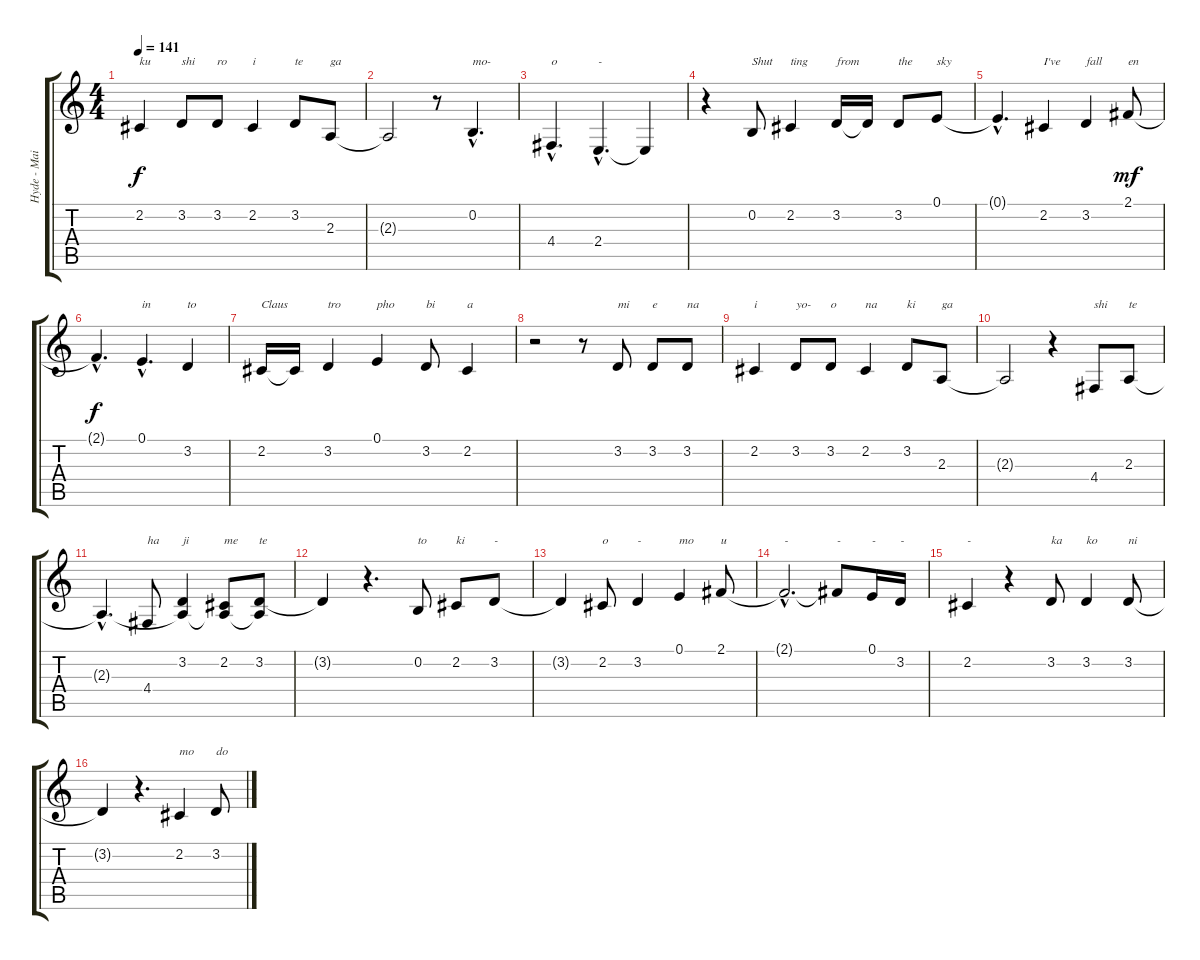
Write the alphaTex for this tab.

\track ("Hyde - Main" "Hyde - Mai") {instrument cello}
\staff {score tabs}
\tuning (E4 B3 G3 D3 A2 E2) {hide}
\ts (4 4)
\tempo 141
\clef g2
\ks c
2.2.4{txt "ku" dy f} 3.2.8{txt "shi"} 3.2.8{txt "ro"} 2.2.4{txt "i"} 3.2.8{txt "te"} 2.3.8{txt "ga"} |
2.3{t}.2 r.8 0.2{hac}.4{d txt "mo-"} |
4.4{hac}.4{d txt "o"} 2.4{hac}.4{d txt "-"} 2.4{t}.4 |
r.4 0.2.8{txt "Shut"} 2.2.4{txt "ting"} 3.2.16{txt "from"} 3.2{t}.16 3.2.8{txt "the"} 0.1.8{txt "sky"} |
0.1{hac t}.4{d} 2.2.4{txt "I've"} 3.2.4{txt "fall"} 2.1.8{txt "en" dy mf} |
2.1{hac t}.4{d dy f} 0.1{hac}.4{d txt "in"} 3.2.4{txt "to"} |
2.2.16{txt "Claus"} 2.2{t}.16 3.2.4{txt "tro"} 0.1.4{txt "pho"} 3.2.8{txt "bi"} 2.2.4{txt "a"} |
r.2 r.8 3.2.8{txt "mi"} 3.2.8{txt "e"} 3.2.8{txt "na"} |
2.2.4{txt "i"} 3.2.8{txt "yo-"} 3.2.8{txt "o"} 2.2.4{txt "na"} 3.2.8{txt "ki"} 2.3.8{txt "ga"} |
2.3{t}.2 r.4 4.4.8{txt "shi"} 2.3.8{txt "te"} |
2.3{hac t}.4{d} 4.4.8{txt "ha"} (3.2 2.3{t}).4{txt "ji"} (2.2 2.3{t}).8{txt "me"} (3.2 2.3{t}).8{txt "te"} |
3.2{t}.4 r.4{d} 0.2.8{txt "to"} 2.2.8{txt "ki"} 3.2.8{txt "-"} |
3.2{t}.4 2.2.8{txt "o"} 3.2.4{txt "-"} 0.1.4{txt "mo"} 2.1.8{txt "u"} |
2.1{hac t}.2{d txt "-"} 2.1{t}.8{txt "-"} 0.1.16{txt "-"} 3.2.16{txt "-"} |
2.2.4{txt "-"} r.4 3.2.8{txt "ka"} 3.2.4{txt "ko"} 3.2.8{txt "ni"} |
3.2{t}.4 r.4{d} 2.2.4{txt "mo"} 3.2.8{txt "do"}
